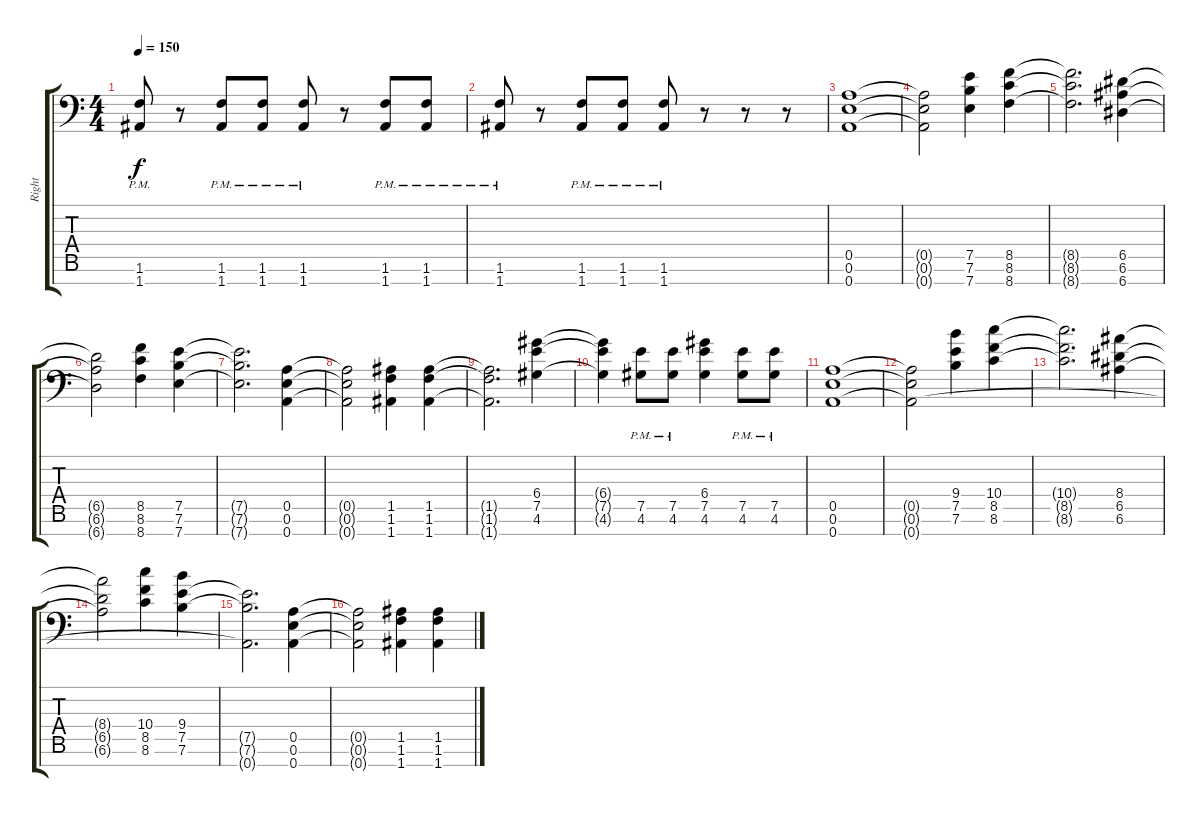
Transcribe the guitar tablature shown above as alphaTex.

\track ("Right" "Right") {instrument distortionguitar}
\staff {score tabs}
\tuning (E4 B3 G3 D3 A2 E2 A1) {hide}
\ts (4 4)
\tempo 150
\clef f4
\ks c
(1.6{pm} 1.7{pm}).8{dy f} r.8 (1.6{pm} 1.7{pm}).8 (1.6{pm} 1.7{pm}).8 (1.6{pm} 1.7{pm}).8 r.8 (1.6{pm} 1.7{pm}).8 (1.6{pm} 1.7{pm}).8 |
(1.6{pm} 1.7{pm}).8 r.8 (1.6{pm} 1.7{pm}).8 (1.6{pm} 1.7{pm}).8 (1.6{pm} 1.7{pm}).8 r.8 r.8 r.8 |
(0.5 0.6 0.7).1 |
(0.5{t} 0.6{t} 0.7{t}).2 (7.5 7.6 7.7).4 (8.5 8.6 8.7).4 |
(8.5{t} 8.6{t} 8.7{t}).2{d} (6.5 6.6 6.7).4 |
(6.5{t} 6.6{t} 6.7{t}).2 (8.5 8.6 8.7).4 (7.5 7.6 7.7).4 |
(7.5{t} 7.6{t} 7.7{t}).2{d} (0.5 0.6 0.7).4 |
(0.5{t} 0.6{t} 0.7{t}).2 (1.5 1.6 1.7).4 (1.5 1.6 1.7).4 |
(1.5{t} 1.6{t} 1.7{t}).2{d} (6.4 7.5 4.6).4 |
(6.4{t} 7.5{t} 4.6{t}).4 (7.5{pm} 4.6{pm}).8 (7.5{pm} 4.6{pm}).8 (6.4 7.5 4.6).4 (7.5{pm} 4.6{pm}).8 (7.5{pm} 4.6{pm}).8 |
(0.5 0.6 0.7).1 |
(0.5{t} 0.6{t} 0.7{t}).2 (9.4 7.5 7.6).4 (10.4 8.5 8.6).4 |
(10.4{t} 8.5{t} 8.6{t}).2{d} (8.4 6.5 6.6).4 |
(8.4{t} 6.5{t} 6.6{t}).2 (10.4 8.5 8.6).4 (9.4 7.5 7.6).4 |
(7.5{t} 7.6{t} 0.7{t}).2{d} (0.5 0.6 0.7).4 |
(0.5{t} 0.6{t} 0.7{t}).2 (1.5 1.6 1.7).4 (1.5 1.6 1.7).4
